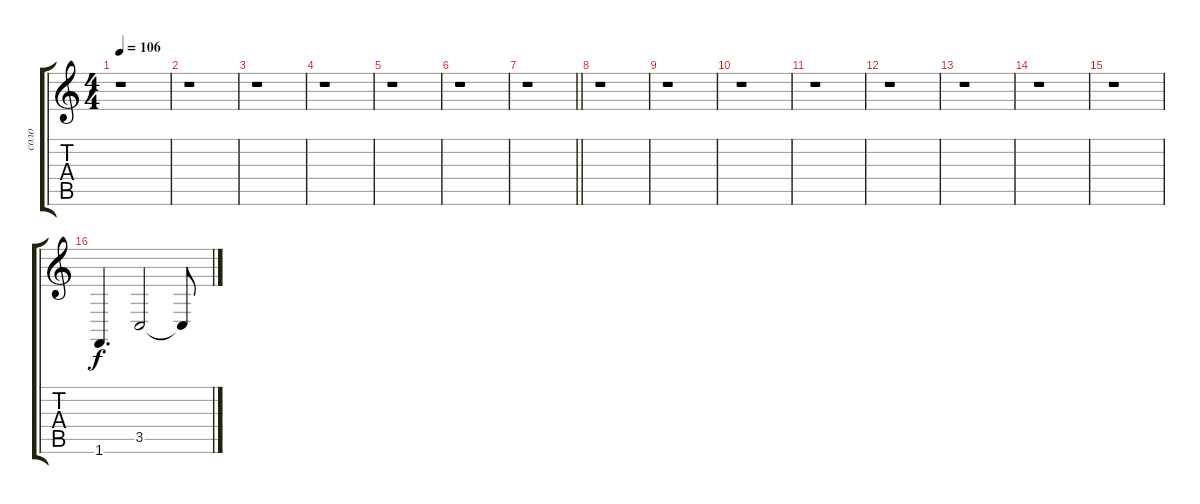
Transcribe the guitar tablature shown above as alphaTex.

\track ("соло" "соло") {instrument stringensemble1}
\staff {score tabs}
\tuning (E4 B3 G3 D3 A2 E2) {hide}
\ts (4 4)
\tempo 106
\clef g2
\ks aminor
r.1{dy f} |
r.1 |
r.1 |
r.1 |
r.1 |
r.1 |
\barLineRight lightlight
r.1 |
\section ("" "")
r.1 |
r.1 |
r.1 |
r.1 |
r.1 |
r.1 |
r.1 |
r.1 |
1.6.4{d} 3.5.2 3.5{t}.8
